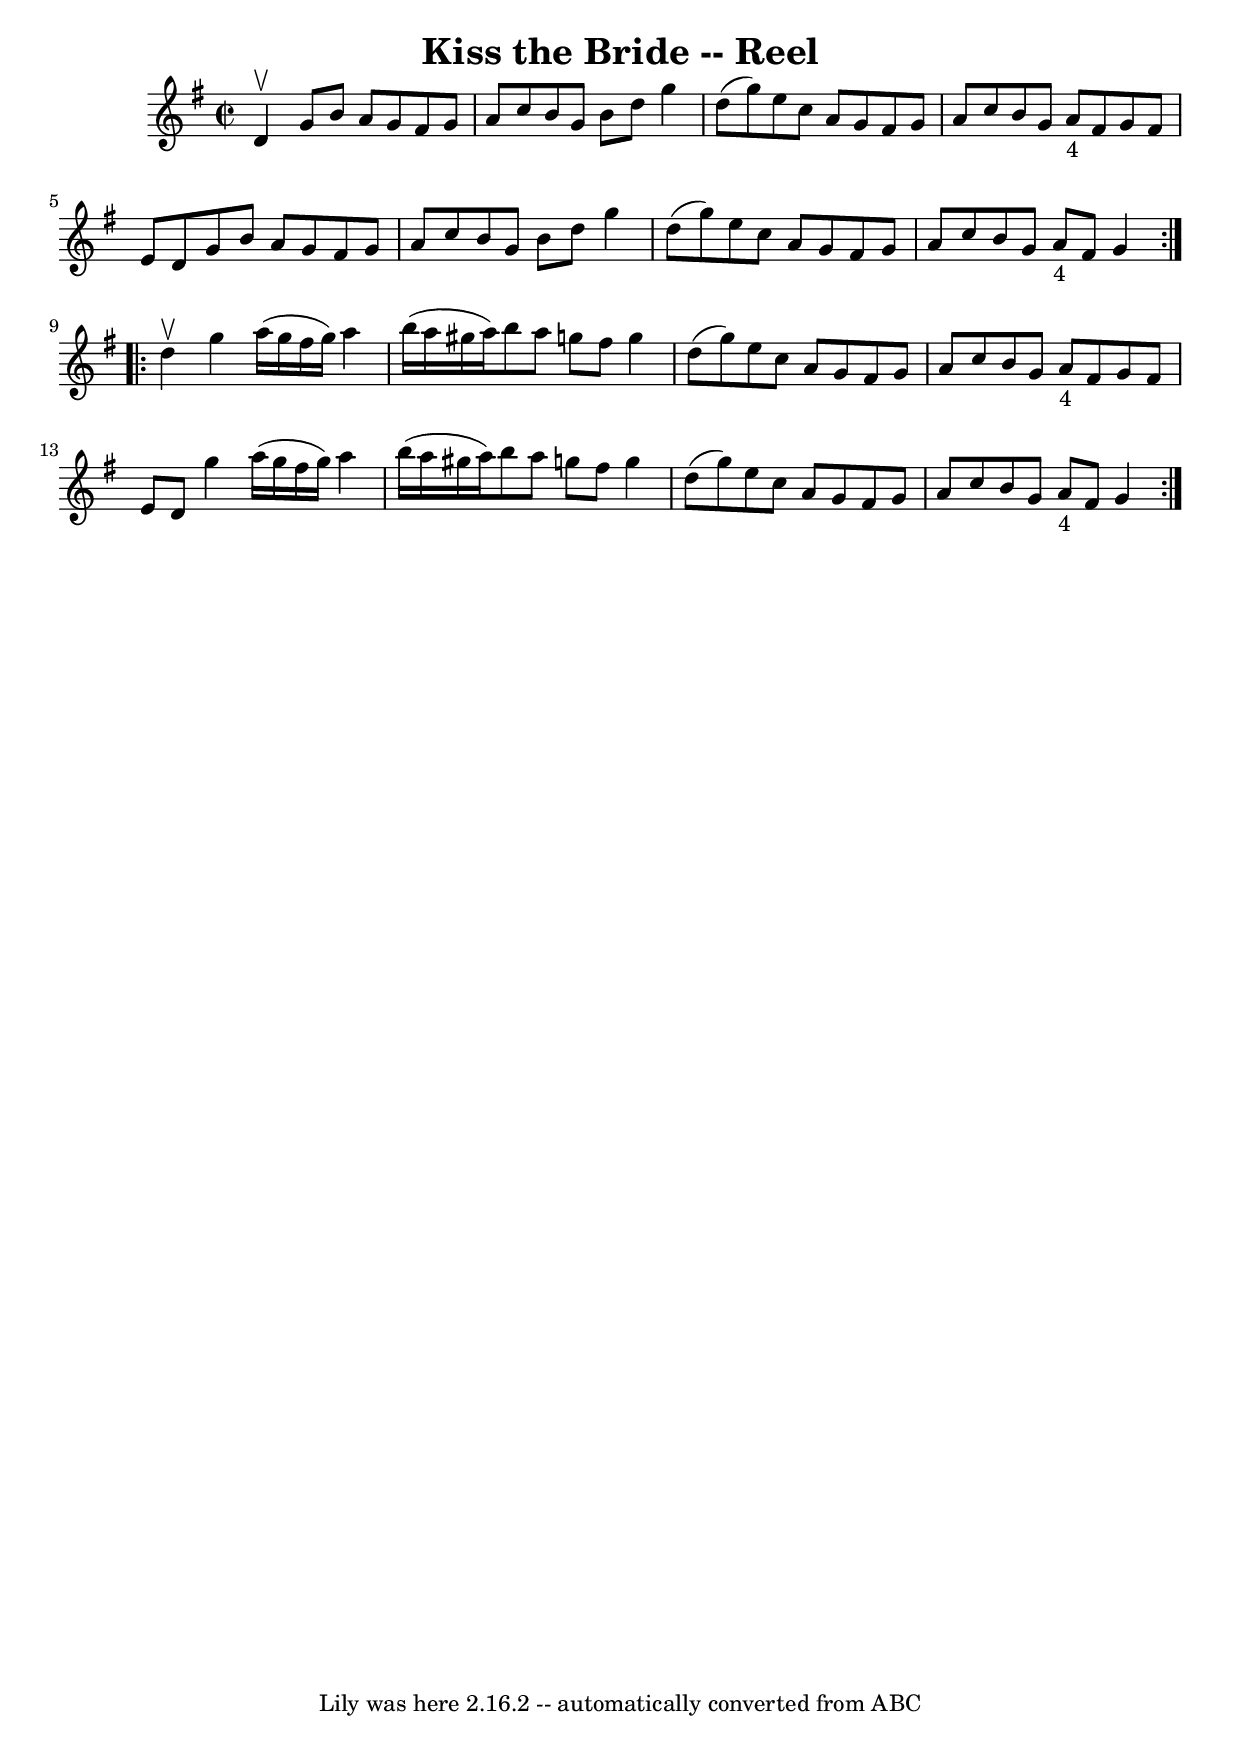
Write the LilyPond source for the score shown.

\version "2.7.40"
\include "Mammoth.ily"
\header {
	%% book = "Ryan's Mammoth Collection"
	crossRefNumber = "1"
	footnotes = "\\\\143"
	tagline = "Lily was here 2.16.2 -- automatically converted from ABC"
	title = "Kiss the Bride -- Reel"
}
voicedefault =  {


\repeat volta 2 {
\override Staff.TimeSignature #'style = #'C
 \time 2/2 \key g \major d'4^\upbow |
 g'8 b'8 a'8 g'8    
fis'8 g'8 a'8 c''8    |
 b'8 g'8 b'8 d''8 g''4    
d''8 (g''8)   |
 e''8 c''8 a'8 g'8 fis'8 g'8    
a'8 c''8    |
 b'8 g'8 a'8_"4" fis'8 g'8 fis'8 e'8 
 d'8    |
 g'8 b'8 a'8 g'8 fis'8 g'8 a'8 c''8  
  |
 b'8 g'8 b'8 d''8 g''4 d''8 (g''8)   |
  
 e''8 c''8 a'8 g'8 fis'8 g'8 a'8 c''8    |
 b'8    
g'8 a'8_"4" fis'8 g'4    } \repeat volta 2 { d''4^\upbow |
 
 g''4 a''16 (g''16 fis''16 g''16) a''4 b''16 (a''16   
 gis''16 a''16)   |
 b''8 a''8 g''8 fis''8 g''4    
d''8 (g''8)   |
 e''8 c''8 a'8 g'8 fis'8 g'8    
a'8 c''8    |
 b'8 g'8 a'8_"4" fis'8 g'8 fis'8 e'8 
 d'8    |
 g''4 a''16 (g''16 fis''16 g''16) a''4   
 b''16 (a''16 gis''16 a''16)   |
 b''8 a''8 g''8    
fis''8 g''4 d''8 (g''8)   |
 e''8 c''8 a'8 g'8    
fis'8 g'8 a'8 c''8    |
 b'8 g'8 a'8_"4" fis'8 g'4 
   }   
}

\score{
    <<

	\context Staff="default"
	{
	    \voicedefault 
	}

    >>
	\layout {
	}
	\midi {}
}
